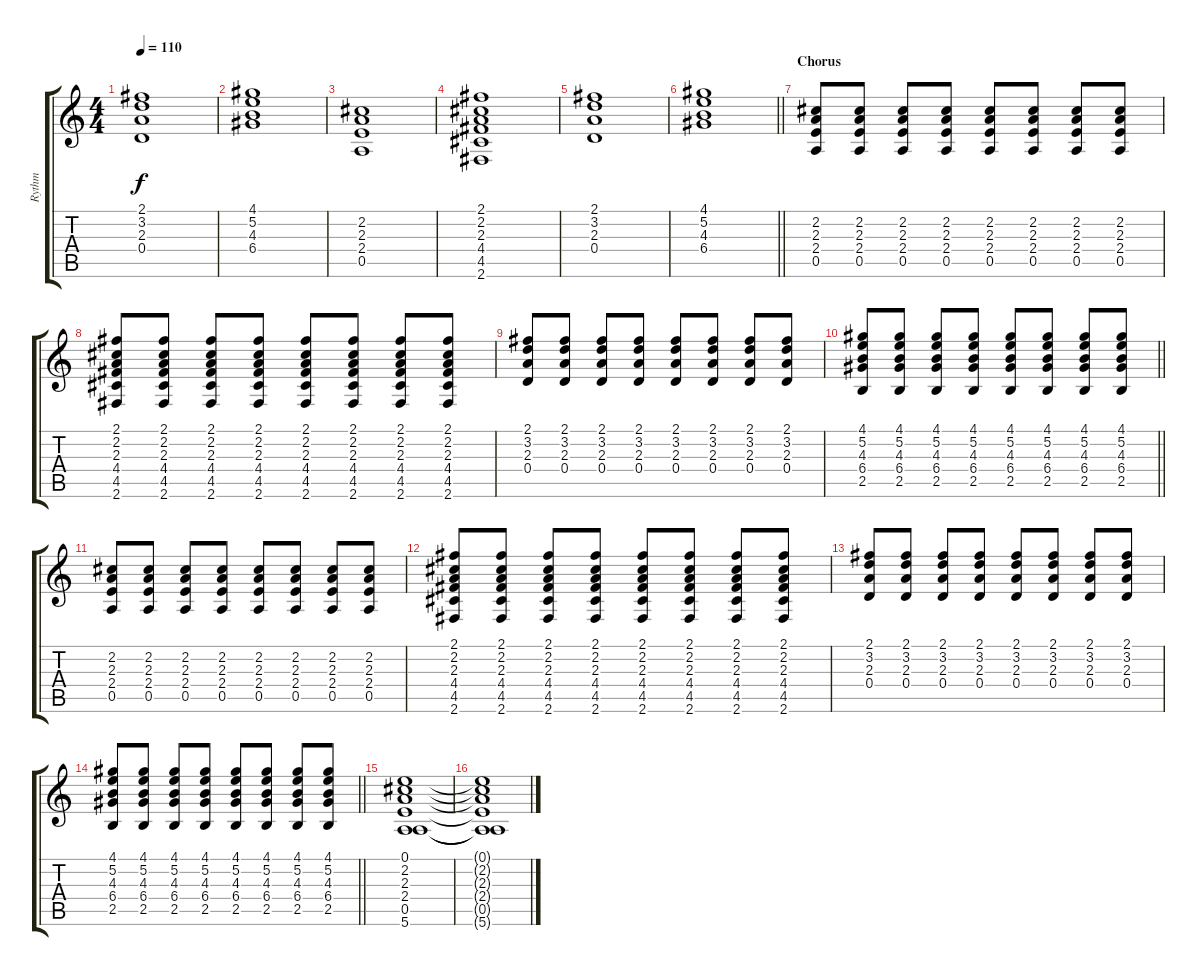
\track ("Rythm" "Rythm") {instrument electricguitarclean}
\staff {score tabs}
\tuning (E4 B3 G3 D3 A2 E2) {hide}
\ts (4 4)
\tempo 110
\clef g2
\ks c
(2.1 3.2 2.3 0.4).1{dy f} |
(4.1 5.2 4.3 6.4).1 |
(2.2 2.3 2.4 0.5).1 |
(2.1 2.2 2.3 4.4 4.5 2.6).1 |
(2.1 3.2 2.3 0.4).1 |
\barLineRight lightlight
(4.1 5.2 4.3 6.4).1 |
\section ("" "Chorus")
(2.2 2.3 2.4 0.5).8 (2.2 2.3 2.4 0.5).8 (2.2 2.3 2.4 0.5).8 (2.2 2.3 2.4 0.5).8 (2.2 2.3 2.4 0.5).8 (2.2 2.3 2.4 0.5).8 (2.2 2.3 2.4 0.5).8 (2.2 2.3 2.4 0.5).8 |
(2.1 2.2 2.3 4.4 4.5 2.6).8 (2.1 2.2 2.3 4.4 4.5 2.6).8 (2.1 2.2 2.3 4.4 4.5 2.6).8 (2.1 2.2 2.3 4.4 4.5 2.6).8 (2.1 2.2 2.3 4.4 4.5 2.6).8 (2.1 2.2 2.3 4.4 4.5 2.6).8 (2.1 2.2 2.3 4.4 4.5 2.6).8 (2.1 2.2 2.3 4.4 4.5 2.6).8 |
(2.1 3.2 2.3 0.4).8 (2.1 3.2 2.3 0.4).8 (2.1 3.2 2.3 0.4).8 (2.1 3.2 2.3 0.4).8 (2.1 3.2 2.3 0.4).8 (2.1 3.2 2.3 0.4).8 (2.1 3.2 2.3 0.4).8 (2.1 3.2 2.3 0.4).8 |
\barLineRight lightlight
(4.1 5.2 4.3 6.4 2.5).8 (4.1 5.2 4.3 6.4 2.5).8 (4.1 5.2 4.3 6.4 2.5).8 (4.1 5.2 4.3 6.4 2.5).8 (4.1 5.2 4.3 6.4 2.5).8 (4.1 5.2 4.3 6.4 2.5).8 (4.1 5.2 4.3 6.4 2.5).8 (4.1 5.2 4.3 6.4 2.5).8 |
(2.2 2.3 2.4 0.5).8 (2.2 2.3 2.4 0.5).8 (2.2 2.3 2.4 0.5).8 (2.2 2.3 2.4 0.5).8 (2.2 2.3 2.4 0.5).8 (2.2 2.3 2.4 0.5).8 (2.2 2.3 2.4 0.5).8 (2.2 2.3 2.4 0.5).8 |
(2.1 2.2 2.3 4.4 4.5 2.6).8 (2.1 2.2 2.3 4.4 4.5 2.6).8 (2.1 2.2 2.3 4.4 4.5 2.6).8 (2.1 2.2 2.3 4.4 4.5 2.6).8 (2.1 2.2 2.3 4.4 4.5 2.6).8 (2.1 2.2 2.3 4.4 4.5 2.6).8 (2.1 2.2 2.3 4.4 4.5 2.6).8 (2.1 2.2 2.3 4.4 4.5 2.6).8 |
(2.1 3.2 2.3 0.4).8 (2.1 3.2 2.3 0.4).8 (2.1 3.2 2.3 0.4).8 (2.1 3.2 2.3 0.4).8 (2.1 3.2 2.3 0.4).8 (2.1 3.2 2.3 0.4).8 (2.1 3.2 2.3 0.4).8 (2.1 3.2 2.3 0.4).8 |
\barLineRight lightlight
(4.1 5.2 4.3 6.4 2.5).8 (4.1 5.2 4.3 6.4 2.5).8 (4.1 5.2 4.3 6.4 2.5).8 (4.1 5.2 4.3 6.4 2.5).8 (4.1 5.2 4.3 6.4 2.5).8 (4.1 5.2 4.3 6.4 2.5).8 (4.1 5.2 4.3 6.4 2.5).8 (4.1 5.2 4.3 6.4 2.5).8 |
(0.1 2.2 2.3 2.4 0.5 5.6).1 |
(0.1{t} 2.2{t} 2.3{t} 2.4{t} 0.5{t} 5.6{t}).1
